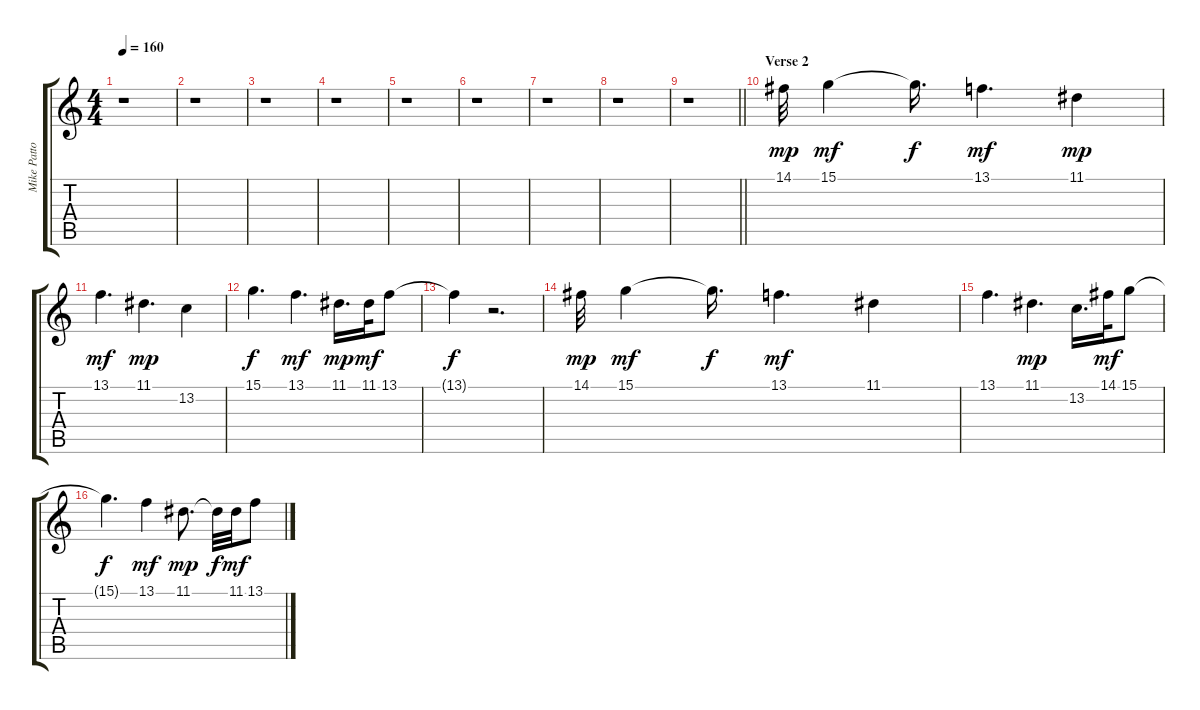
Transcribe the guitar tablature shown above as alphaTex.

\track ("Mike Patton - Voice" "Mike Patto") {instrument synthvoice}
\staff {score tabs}
\tuning (E4 B3 G3 D3 A2 E2) {hide}
\ts (4 4)
\tempo 160
\clef g2
\ks c
r.1{dy f} |
r.1 |
r.1 |
r.1 |
r.1 |
r.1 |
r.1 |
r.1 |
\barLineRight lightlight
r.1 |
\section ("" "Verse 2")
14.1.32{dy mp} 15.1.4{dy mf} 15.1{t}.16{d dy f} 13.1.4{d dy mf} 11.1.4{dy mp} |
13.1.4{d dy mf} 11.1.4{d dy mp} 13.2.4 |
15.1.4{d dy f} 13.1.4{d dy mf} 11.1.16{d dy mp} 11.1.32{dy mf} 13.1.8 |
13.1{t}.4{dy f} r.2{d} |
14.1.32{dy mp} 15.1.4{dy mf} 15.1{t}.16{d dy f} 13.1.4{d dy mf} 11.1.4 |
13.1.4{d} 11.1.4{d dy mp} 13.2.16{d} 14.1.32{dy mf} 15.1.8 |
15.1{t}.4{d dy f} 13.1.4{dy mf} 11.1.8{d dy mp} 11.1{t}.32{dy f} 11.1.32{dy mf} 13.1.8
